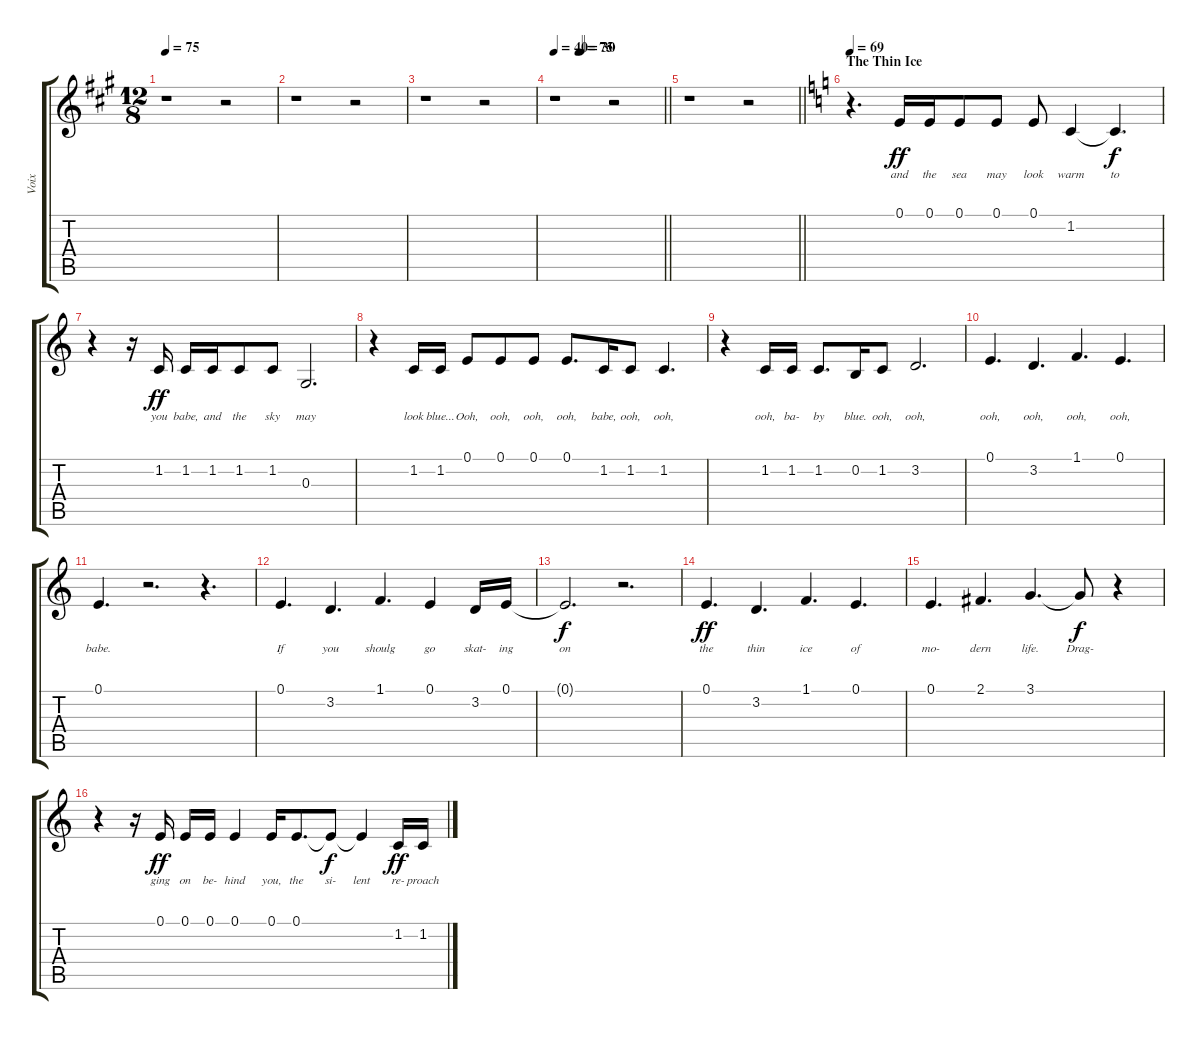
\track ("Voix" "Voix") {instrument synthvoice}
\staff {score tabs}
\tuning (E4 B3 G3 D3 A2 E2) {hide}
\ts (12 8)
\tempo 75
\clef g2
\ks a
r.1{dy mp} r.2 |
r.1 r.2 |
r.1 r.2 |
\tempo 40
\tempo (75 0.22916666666666666)
\tempo (30 0.25)
\barLineRight lightlight
r.1 r.2 |
\barLineRight lightlight
r.1 r.2 |
\section ("" "The Thin Ice")
\tempo 110
\tempo 69
\ks c
r.4{d} 0.1.16{lyrics (0 "and") lyrics (1 "") lyrics (2 "") lyrics (3 "") lyrics (4 "") dy ff} 0.1.16{lyrics (0 "the") lyrics (1 "") lyrics (2 "") lyrics (3 "") lyrics (4 "")} 0.1.8{lyrics (0 "sea") lyrics (1 "") lyrics (2 "") lyrics (3 "") lyrics (4 "")} 0.1.8{lyrics (0 "may") lyrics (1 "") lyrics (2 "") lyrics (3 "") lyrics (4 "")} 0.1.8{lyrics (0 "look") lyrics (1 "") lyrics (2 "") lyrics (3 "") lyrics (4 "")} 1.2.4{lyrics (0 "warm") lyrics (1 "") lyrics (2 "") lyrics (3 "") lyrics (4 "")} 1.2{t}.4{d lyrics (0 "to") lyrics (1 "") lyrics (2 "") lyrics (3 "") lyrics (4 "") dy f} |
r.4 r.16 1.2.16{lyrics (0 "you") lyrics (1 "") lyrics (2 "") lyrics (3 "") lyrics (4 "") dy ff} 1.2.16{lyrics (0 "babe,") lyrics (1 "") lyrics (2 "") lyrics (3 "") lyrics (4 "")} 1.2.16{lyrics (0 "and") lyrics (1 "") lyrics (2 "") lyrics (3 "") lyrics (4 "")} 1.2.8{lyrics (0 "the") lyrics (1 "") lyrics (2 "") lyrics (3 "") lyrics (4 "")} 1.2.8{lyrics (0 "sky") lyrics (1 "") lyrics (2 "") lyrics (3 "") lyrics (4 "")} 0.3.2{d lyrics (0 "may") lyrics (1 "") lyrics (2 "") lyrics (3 "") lyrics (4 "")} |
r.4 1.2.16{lyrics (0 "look") lyrics (1 "") lyrics (2 "") lyrics (3 "") lyrics (4 "")} 1.2.16{lyrics (0 "blue...") lyrics (1 "") lyrics (2 "") lyrics (3 "") lyrics (4 "")} 0.1.8{lyrics (0 "Ooh,") lyrics (1 "") lyrics (2 "") lyrics (3 "") lyrics (4 "")} 0.1.8{lyrics (0 "ooh,") lyrics (1 "") lyrics (2 "") lyrics (3 "") lyrics (4 "")} 0.1.8{lyrics (0 "ooh,") lyrics (1 "") lyrics (2 "") lyrics (3 "") lyrics (4 "")} 0.1.8{d lyrics (0 "ooh,") lyrics (1 "") lyrics (2 "") lyrics (3 "") lyrics (4 "")} 1.2.16{lyrics (0 "babe,") lyrics (1 "") lyrics (2 "") lyrics (3 "") lyrics (4 "")} 1.2.8{lyrics (0 "ooh,") lyrics (1 "") lyrics (2 "") lyrics (3 "") lyrics (4 "")} 1.2.4{d lyrics (0 "ooh,") lyrics (1 "") lyrics (2 "") lyrics (3 "") lyrics (4 "")} |
r.4 1.2.16{lyrics (0 "ooh,") lyrics (1 "") lyrics (2 "") lyrics (3 "") lyrics (4 "")} 1.2.16{lyrics (0 "ba-") lyrics (1 "") lyrics (2 "") lyrics (3 "") lyrics (4 "")} 1.2.8{d lyrics (0 "by") lyrics (1 "") lyrics (2 "") lyrics (3 "") lyrics (4 "")} 0.2.16{lyrics (0 "blue.") lyrics (1 "") lyrics (2 "") lyrics (3 "") lyrics (4 "")} 1.2.8{lyrics (0 "ooh,") lyrics (1 "") lyrics (2 "") lyrics (3 "") lyrics (4 "")} 3.2.2{d lyrics (0 "ooh,") lyrics (1 "") lyrics (2 "") lyrics (3 "") lyrics (4 "")} |
0.1.4{d lyrics (0 "ooh,") lyrics (1 "") lyrics (2 "") lyrics (3 "") lyrics (4 "")} 3.2.4{d lyrics (0 "ooh,") lyrics (1 "") lyrics (2 "") lyrics (3 "") lyrics (4 "")} 1.1.4{d lyrics (0 "ooh,") lyrics (1 "") lyrics (2 "") lyrics (3 "") lyrics (4 "")} 0.1.4{d lyrics (0 "ooh,") lyrics (1 "") lyrics (2 "") lyrics (3 "") lyrics (4 "")} |
0.1.4{d lyrics (0 "babe.") lyrics (1 "") lyrics (2 "") lyrics (3 "") lyrics (4 "")} r.2{d} r.4{d} |
0.1.4{d lyrics (0 "If") lyrics (1 "") lyrics (2 "") lyrics (3 "") lyrics (4 "")} 3.2.4{d lyrics (0 "you") lyrics (1 "") lyrics (2 "") lyrics (3 "") lyrics (4 "")} 1.1.4{d lyrics (0 "shoulg") lyrics (1 "") lyrics (2 "") lyrics (3 "") lyrics (4 "")} 0.1.4{lyrics (0 "go") lyrics (1 "") lyrics (2 "") lyrics (3 "") lyrics (4 "")} 3.2.16{lyrics (0 "skat-") lyrics (1 "") lyrics (2 "") lyrics (3 "") lyrics (4 "")} 0.1.16{lyrics (0 "ing") lyrics (1 "") lyrics (2 "") lyrics (3 "") lyrics (4 "")} |
0.1{t}.2{d lyrics (0 "on") lyrics (1 "") lyrics (2 "") lyrics (3 "") lyrics (4 "") dy f} r.2{d} |
0.1.4{d lyrics (0 "the") lyrics (1 "") lyrics (2 "") lyrics (3 "") lyrics (4 "") dy ff} 3.2.4{d lyrics (0 "thin") lyrics (1 "") lyrics (2 "") lyrics (3 "") lyrics (4 "")} 1.1.4{d lyrics (0 "ice") lyrics (1 "") lyrics (2 "") lyrics (3 "") lyrics (4 "")} 0.1.4{d lyrics (0 "of") lyrics (1 "") lyrics (2 "") lyrics (3 "") lyrics (4 "")} |
0.1.4{d lyrics (0 "mo-") lyrics (1 "") lyrics (2 "") lyrics (3 "") lyrics (4 "")} 2.1.4{d lyrics (0 "dern") lyrics (1 "") lyrics (2 "") lyrics (3 "") lyrics (4 "")} 3.1.4{d lyrics (0 "life.") lyrics (1 "") lyrics (2 "") lyrics (3 "") lyrics (4 "")} 3.1{t}.8{lyrics (0 "Drag-") lyrics (1 "") lyrics (2 "") lyrics (3 "") lyrics (4 "") dy f} r.4 |
r.4{instrument choiraahs} r.16 0.1.16{lyrics (0 "ging") lyrics (1 "") lyrics (2 "") lyrics (3 "") lyrics (4 "") dy ff} 0.1.16{lyrics (0 "on") lyrics (1 "") lyrics (2 "") lyrics (3 "") lyrics (4 "")} 0.1.16{lyrics (0 "be-") lyrics (1 "") lyrics (2 "") lyrics (3 "") lyrics (4 "")} 0.1.4{lyrics (0 "hind") lyrics (1 "") lyrics (2 "") lyrics (3 "") lyrics (4 "")} 0.1.16{lyrics (0 "you,") lyrics (1 "") lyrics (2 "") lyrics (3 "") lyrics (4 "")} 0.1.8{d lyrics (0 "the") lyrics (1 "") lyrics (2 "") lyrics (3 "") lyrics (4 "")} 0.1{t}.8{lyrics (0 "si-") lyrics (1 "") lyrics (2 "") lyrics (3 "") lyrics (4 "") dy f} 0.1{t}.4{lyrics (0 "lent") lyrics (1 "") lyrics (2 "") lyrics (3 "") lyrics (4 "")} 1.2.16{lyrics (0 "re-") lyrics (1 "") lyrics (2 "") lyrics (3 "") lyrics (4 "") dy ff} 1.2.16{lyrics (0 "proach") lyrics (1 "") lyrics (2 "") lyrics (3 "") lyrics (4 "")}
